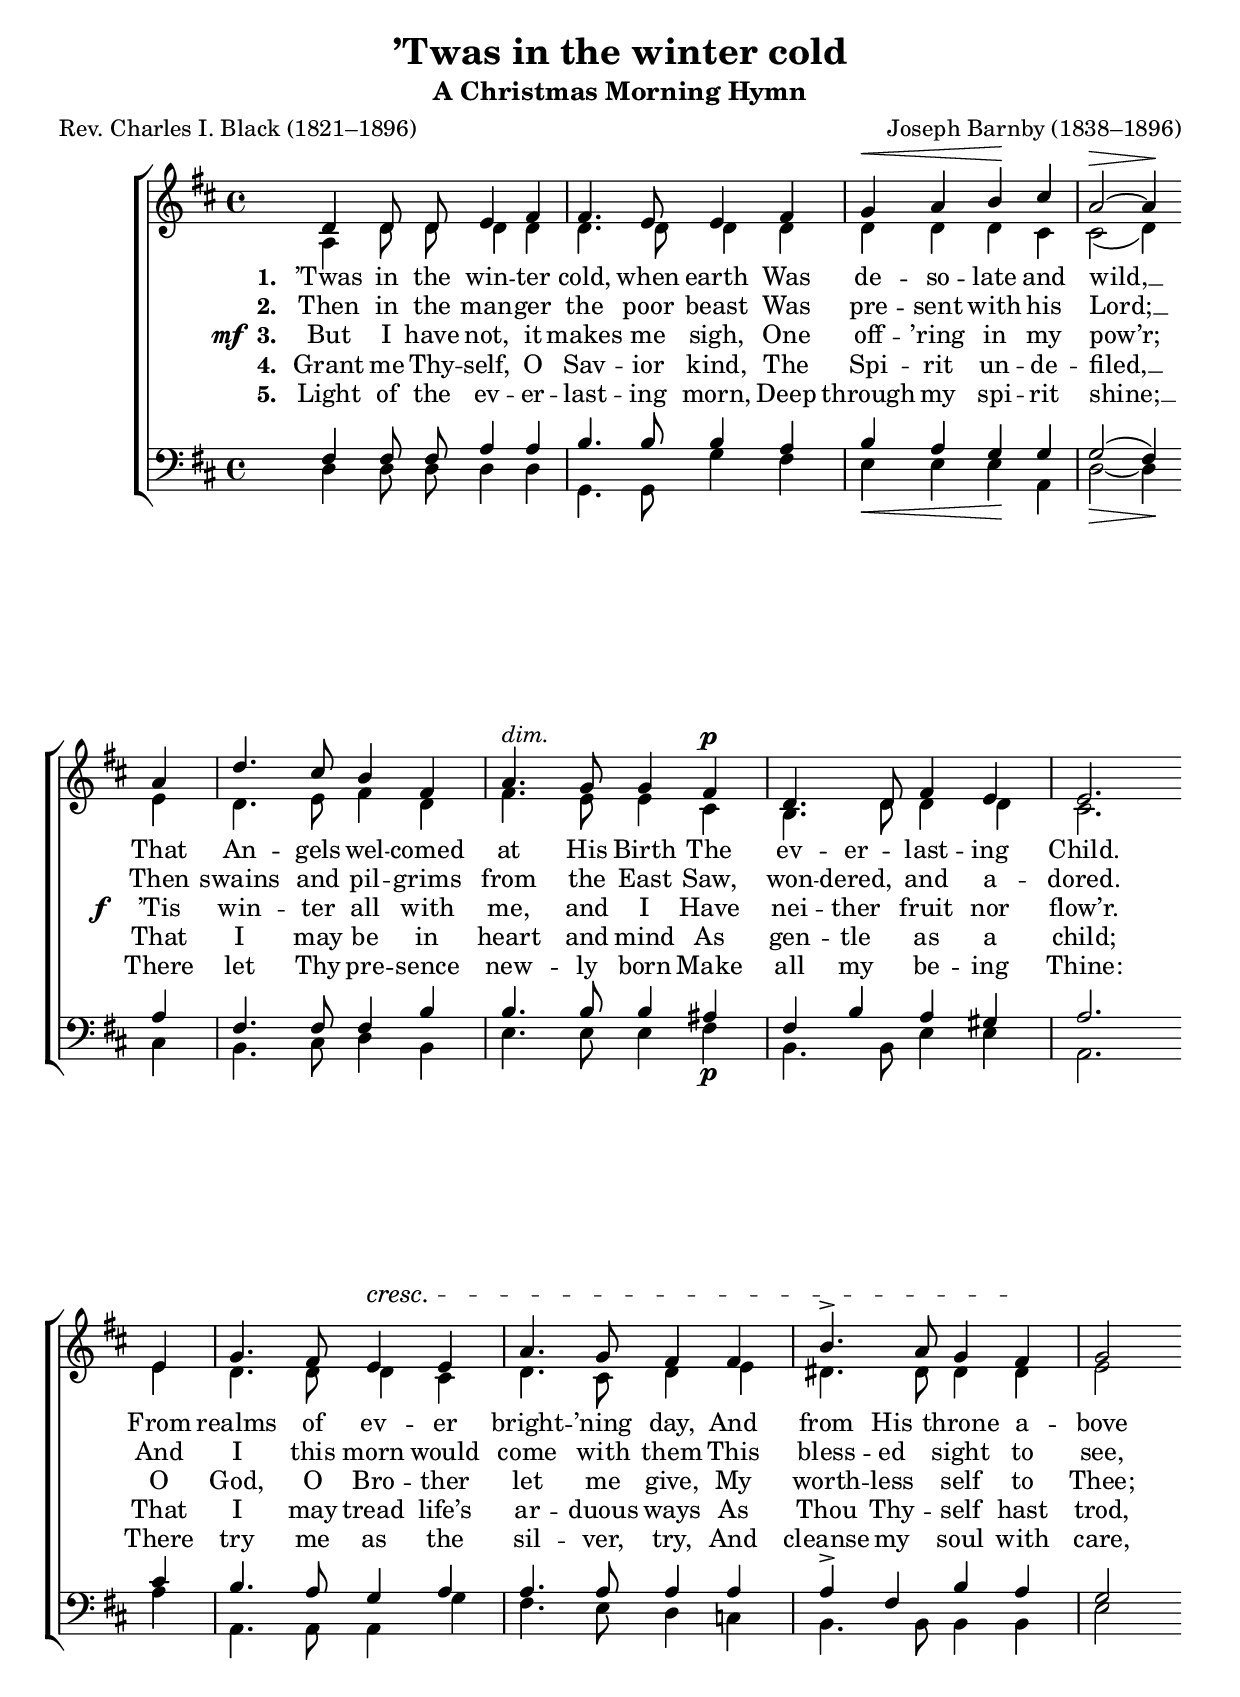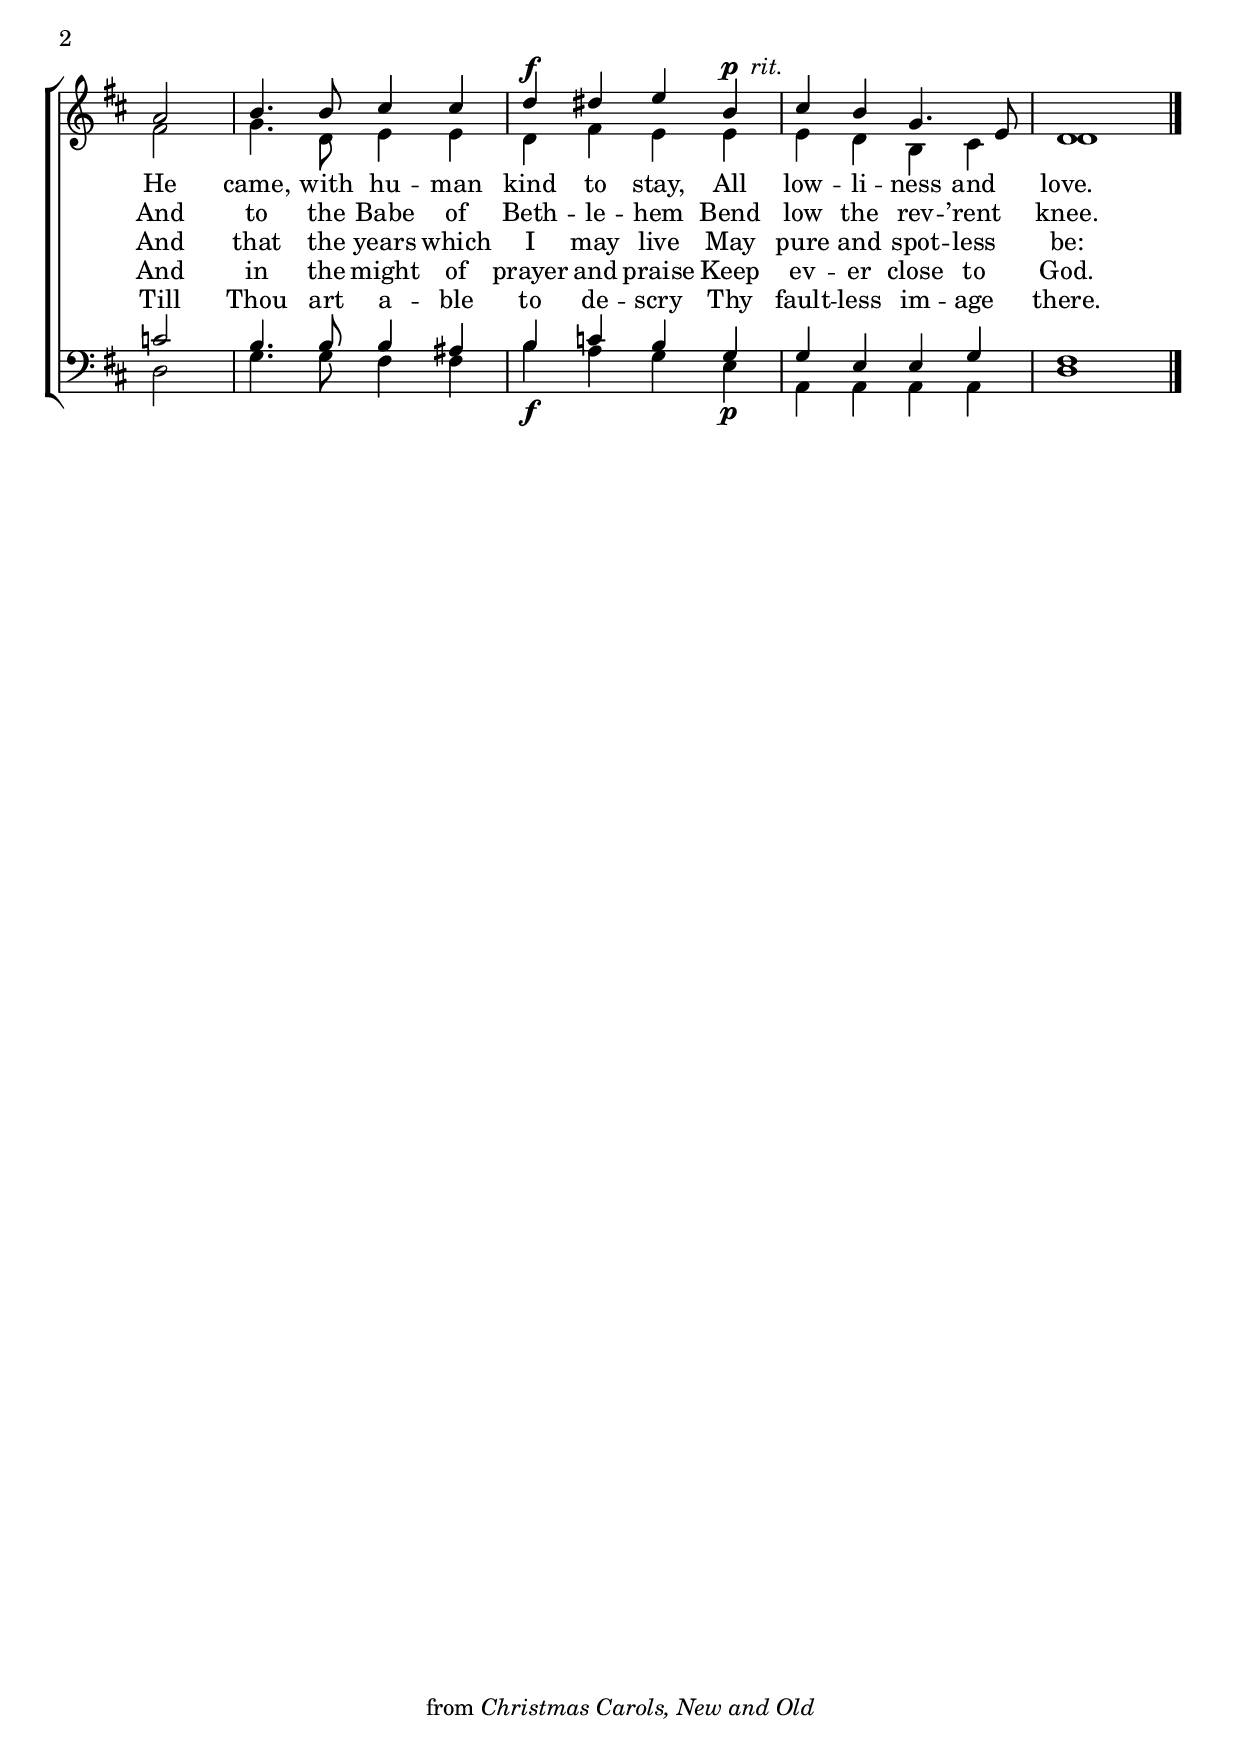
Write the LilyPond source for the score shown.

\version "2.14.2"
\include "util.ly"
\header {
  title = "’Twas in the winter cold"
  subtitle = "A Christmas Morning Hymn"
  poet = "Rev. Charles I. Black (1821–1896)"
  composer = "Joseph Barnby (1838–1896)"
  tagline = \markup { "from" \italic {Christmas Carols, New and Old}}
}

global = {
  \key d \major
  \time 4/4
  \autoBeamOff
  %\override DynamicLineSpanner #'staff-padding = #0.0
  %\override DynamicLineSpanner #'Y-extent = #'(0 . 0)
}

sopMusic = \relative c' {
  d4 d8 d e4 fis |
  fis4. e8 e4 fis |
  g^\< a b\! cis |
  a2~^\> a4\! \bar""\break a4 |
  
  d4. cis8 b4 fis |
  a4.^\markup\italic"dim." g8 g4 fis^\p |
  d4. d8 fis4 e |
  e2. \bar""\break e4 |
  
  g4. fis8 e4^\cresc e |
  a4. g8 fis4 fis |
  b4.-> a8 g4 fis\! |
  g2 \bar""\break a |
  
  b4. b8 cis4 cis |
  d^\f dis e b^\markup{\dynamic"p" \italic" rit."} |
  cis b g4. e8 |
  d1 \bar "|."
}
sopWords = \lyricmode {
  
}

altoMusic = \relative c' {
  a4 d8 d d4 d |
  d4. d8 d4 d |
  d d d cis |
  cis2( d4) e |
  
  d4. e8 fis4 d |
  fis4. e8 e4 cis |
  b4. d8 d4 d |
  cis2. e4 |
  
  d4. d8 d4 cis |
  d4. cis8 d4 e |
  dis4. dis8 dis4 dis |
  e2 fis |
  
  g4. d8 e4 e |
  d4 fis e e |
  e d b cis |
  d1 \bar "|."
}
altoWords = \lyricmode {
  \dropLyricsIX
  \set stanza = #"1. "
  ’Twas in the win -- ter cold, when earth Was de -- so -- late and wild, __
  That An -- gels wel -- comed at His Birth The ev -- er -- last -- ing Child.
  From realms of ev -- er bright -- ’ning day, And from His throne a -- bove
  He came, with hu -- man kind to stay, All low -- li -- ness and love.
}
altoWordsII = \lyricmode {
  \dropLyricsIX
%\markup\italic
  \set stanza = #"2. "
  Then in the man -- ger the poor beast
  Was pre -- sent with his Lord; __
  Then swains and pil -- grims from the East
  Saw, won -- dered, and a -- dored.
  And I this morn would come with them
  This bless -- ed sight to see,
  And to the Babe of Beth -- le -- hem
  Bend low the rev -- ’rent knee.
}
altoWordsIII = {
  \dropLyricsIX
  \set stanza = \markup{\dynamic"mf " "3. "}
  \lyricmode {
    But I have not, it makes me sigh,
    One off -- ’ring in my pow’r;
  }
  \set stanza = \markup\dynamic"f "
  \lyricmode {
    ’Tis win -- ter all with me, and I
    Have nei -- ther fruit nor flow’r.
    O God, O Bro -- ther let me give,
    My worth -- less self to Thee;
    And that the years which I may live
    May pure and spot -- less be:
  }
}
altoWordsIV = \lyricmode {
  \dropLyricsIX
  \set stanza = #"4. "
  Grant me Thy -- self, O Sav -- ior kind,
  The Spi -- rit un -- de -- filed, __
  That I may be in heart and mind
  As gen -- tle as a child;
  That I may tread life’s ar -- duous ways
  As Thou Thy -- self hast trod,
  And in the might of prayer and praise
  Keep ev -- er close to God.
}
altoWordsV = \lyricmode {
  \dropLyricsIX
  \set stanza = #"5. "
  Light of the ev -- er -- last -- ing morn,
  Deep through my spi -- rit shine; __
  There let Thy pre  -- sence new -- ly born
  Make all my be -- ing Thine:
  There try me as the sil -- ver, try,
  And cleanse my soul with care,
  Till Thou art a -- ble to de -- scry
  Thy fault -- less im -- age there.
}
altoWordsVI = \lyricmode {
  \set stanza = #"6. "
  \set ignoreMelismata = ##t
}
tenorMusic = \relative c {
  fis4 fis8 fis a4 a |
  b4. b8 b4 a |
  b_\< a g\! g |
  g2(_\> fis4\!) a4 |
  
  fis4. fis8 fis4 b |
  b4. b8 b4 ais_\p |
  fis b a gis |
  a2. cis4 |
  
  b4. a8 g4 a |
  a4. a8 a4 a |
  a-> fis b a |
  g2 c |
  
  b4. b8 b4 ais |
  b_\f c b g_\p |
  g e e g |
  fis1 \bar "|."
}
tenorWords = \lyricmode {

}

bassMusic = \relative c {
  d4 d8 d d4 d |
  g,4. g8 g'4 fis |
  e e e a, |
  d2~ d4 cis |
  
  b4. cis8 d4 b |
  e4. e8 e4 fis |
  b,4. b8 e4 e |
  a,2. a'4 |
  
  a,4. a8 a4 g' |
  fis4. e8 d4 c |
  b4. b8 b4 b |
  e2 d |
  
  g4. g8 fis4 fis |
  b a g e |
  a, a a a |
  d1 \bar "|."
}
bassWords = \lyricmode {

}

pianoRH = \relative c' {
  
}
pianoLH = \relative c' {
  
}

\score {
  <<
   \new ChoirStaff <<
%    \new Lyrics = sopranos \with { \override VerticalAxisGroup #'nonstaff-relatedstaff-spacing = #'((basic-distance . 1)) }
    \new Staff = women <<
      \new Voice = "sopranos" { \voiceOne << \global \sopMusic >> }
      \new Voice = "altos" { \voiceTwo << \global \altoMusic >> }
    >>
   \new Staff = men <<
      \clef bass
      \new Voice = "tenors" { \voiceOne << \global \tenorMusic >> }
      \new Voice = "basses" { \voiceTwo << \global \bassMusic >> }
    >>
    \new Lyrics \with { alignAboveContext = #"women" \override VerticalAxisGroup #'nonstaff-relatedstaff-spacing = #'((basic-distance . 1))} \lyricsto "sopranos" \sopWords
     \new Lyrics = "altosVI"  \with { alignBelowContext = #"women" \override VerticalAxisGroup #'nonstaff-relatedstaff-spacing = #'((basic-distance . 1))} \lyricsto "tenors" \altoWordsVI
    \new Lyrics = "altosV"  \with { alignBelowContext = #"women" \override VerticalAxisGroup #'nonstaff-relatedstaff-spacing = #'((basic-distance . 1))} \lyricsto "tenors" \altoWordsV
    \new Lyrics = "altosIV"  \with { alignBelowContext = #"women" \override VerticalAxisGroup #'nonstaff-relatedstaff-spacing = #'((basic-distance . 1))} \lyricsto "tenors" \altoWordsIV
    \new Lyrics = "altosIII"  \with { alignBelowContext = #"women" \override VerticalAxisGroup #'nonstaff-relatedstaff-spacing = #'((basic-distance . 1))} \lyricsto "tenors" \altoWordsIII
    \new Lyrics = "altosII"  \with { alignBelowContext = #"women" \override VerticalAxisGroup #'nonstaff-relatedstaff-spacing = #'((basic-distance . 1))} \lyricsto "tenors" \altoWordsII
    \new Lyrics = "altos"  \with { alignBelowContext = #"women" \override VerticalAxisGroup #'nonstaff-relatedstaff-spacing = #'((padding . -0.5))} \lyricsto "tenors" \altoWords
    \new Lyrics \with { alignAboveContext = #"men" \override VerticalAxisGroup #'nonstaff-relatedstaff-spacing = #'((basic-distance . 1)) } \lyricsto "tenors" \tenorWords
    \new Lyrics \with { alignBelowContext = #"men" \override VerticalAxisGroup #'nonstaff-relatedstaff-spacing = #'((basic-distance . 1)) } \lyricsto "basses" \bassWords
  >>
%    \new PianoStaff << \new Staff { \new Voice { \pianoRH } } \new Staff { \clef "bass" \pianoLH } >>
  >>
  \layout { }
  \midi {
    \tempo 4 = 80
    \set Staff.midiInstrument = "flute"
  
    \context {
      \Voice
      \remove "Dynamic_performer"
    }
  }
}
